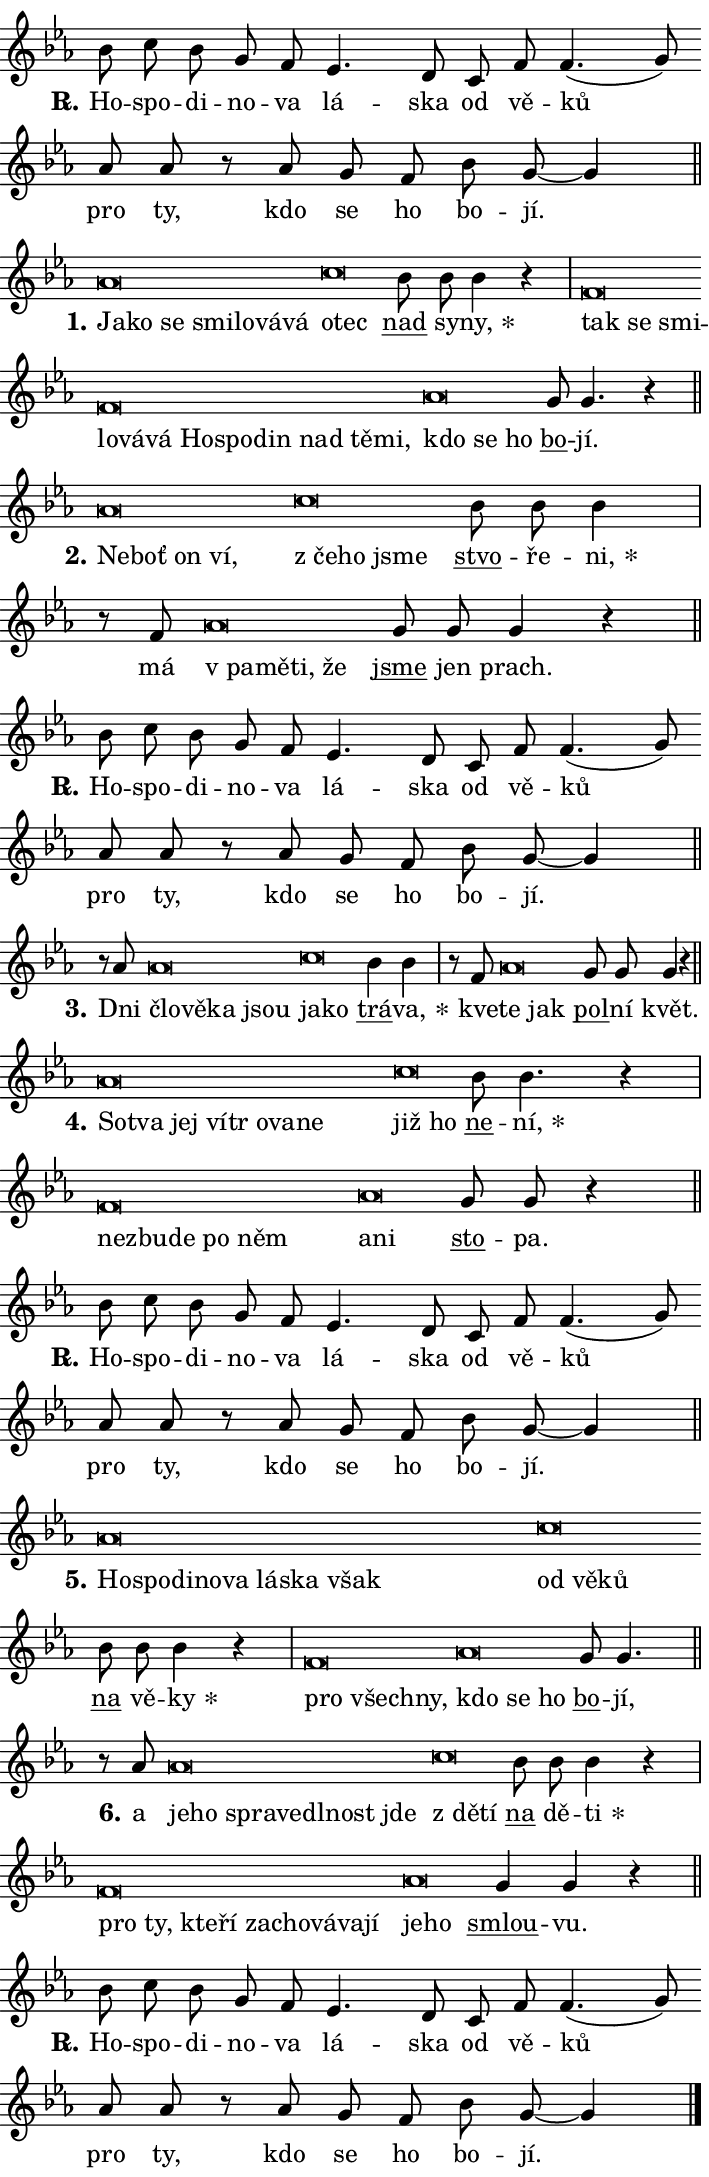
\version "2.24.0"
\header { tagline = "" }
\paper {
  indent = 0\cm
  top-margin = 0\cm
  right-margin = 0.13\cm % to fit lyric hyphens
  bottom-margin = 0\cm
  left-margin = 0\cm
  paper-width = 12\cm
  page-breaking = #ly:one-page-breaking
  system-system-spacing.basic-distance = #11
  score-system-spacing.basic-distance = #11
  ragged-last = ##f
}


%% Author: Thomas Morley
%% https://lists.gnu.org/archive/html/lilypond-user/2020-05/msg00002.html
#(define (line-position grob)
"Returns position of @var[grob} in current system:
   @code{'start}, if at first time-step
   @code{'end}, if at last time-step
   @code{'middle} otherwise
"
  (let* ((col (ly:item-get-column grob))
         (ln (ly:grob-object col 'left-neighbor))
         (rn (ly:grob-object col 'right-neighbor))
         (col-to-check-left (if (ly:grob? ln) ln col))
         (col-to-check-right (if (ly:grob? rn) rn col))
         (break-dir-left
           (and
             (ly:grob-property col-to-check-left 'non-musical #f)
             (ly:item-break-dir col-to-check-left)))
         (break-dir-right
           (and
             (ly:grob-property col-to-check-right 'non-musical #f)
             (ly:item-break-dir col-to-check-right))))
        (cond ((eqv? 1 break-dir-left) 'start)
              ((eqv? -1 break-dir-right) 'end)
              (else 'middle))))

#(define (tranparent-at-line-position vctor)
  (lambda (grob)
  "Relying on @code{line-position} select the relevant enry from @var{vctor}.
Used to determine transparency,"
    (case (line-position grob)
      ((end) (not (vector-ref vctor 0)))
      ((middle) (not (vector-ref vctor 1)))
      ((start) (not (vector-ref vctor 2))))))

noteHeadBreakVisibility =
#(define-music-function (break-visibility)(vector?)
"Makes @code{NoteHead}s transparent relying on @var{break-visibility}"
#{
  \override NoteHead.transparent =
    #(tranparent-at-line-position break-visibility)
#})

#(define delete-ledgers-for-transparent-note-heads
  (lambda (grob)
    "Reads whether a @code{NoteHead} is transparent.
If so this @code{NoteHead} is removed from @code{'note-heads} from
@var{grob}, which is supposed to be @code{LedgerLineSpanner}.
As a result ledgers are not printed for this @code{NoteHead}"
    (let* ((nhds-array (ly:grob-object grob 'note-heads))
           (nhds-list
             (if (ly:grob-array? nhds-array)
                 (ly:grob-array->list nhds-array)
                 '()))
           ;; Relies on the transparent-property being done before
           ;; Staff.LedgerLineSpanner.after-line-breaking is executed.
           ;; This is fragile ...
           (to-keep
             (remove
               (lambda (nhd)
                 (ly:grob-property nhd 'transparent #f))
               nhds-list)))
      ;; TODO find a better method to iterate over grob-arrays, similiar
      ;; to filter/remove etc for lists
      ;; For now rebuilt from scratch
      (set! (ly:grob-object grob 'note-heads)  '())
      (for-each
        (lambda (nhd)
          (ly:pointer-group-interface::add-grob grob 'note-heads nhd))
        to-keep))))

squashNotes = {
  \override NoteHead.X-extent = #'(-0.2 . 0.2)
  \override NoteHead.Y-extent = #'(-0.75 . 0)
  \override NoteHead.stencil =
    #(lambda (grob)
       (let ((pos (ly:grob-property grob 'staff-position)))
         (begin
           (if (< pos -7) (display "ERROR: Lower brevis then expected\n") (display ""))
           (if (<= pos -6) ly:text-interface::print ly:note-head::print))))
}
unSquashNotes = {
  \revert NoteHead.X-extent
  \revert NoteHead.Y-extent
  \revert NoteHead.stencil
}

hideNotes = \noteHeadBreakVisibility #begin-of-line-visible
unHideNotes = \noteHeadBreakVisibility #all-visible

% work-around for resetting accidentals
% https://lilypond.org/doc/v2.23/Documentation/notation/displaying-rhythms#unmetered-music
cadenzaMeasure = {
  \cadenzaOff
  \partial 1024 s1024
  \cadenzaOn
}

#(define-markup-command (accent layout props text) (markup?)
  "Underline accented syllable"
  (interpret-markup layout props
    #{\markup \override #'(offset . 4.3) \underline { #text }#}))

responsum = \markup \concat {
  "R" \hspace #-1.05 \path #0.1 #'((moveto 0 0.07) (lineto 0.9 0.8)) \hspace #0.05 "."
}

spaceSize = #0.6828661417322834 % exact space size for TeX Gyre Schola

\layout {
  \context {
    \Staff
    \remove "Time_signature_engraver"
    \override LedgerLineSpanner.after-line-breaking = #delete-ledgers-for-transparent-note-heads
  }
  \context {
    \Lyrics {
      \override LyricSpace.minimum-distance = \spaceSize
      \override LyricText.font-name = #"TeX Gyre Schola"
      \override LyricText.font-size = 1
      \override StanzaNumber.font-name = #"TeX Gyre Schola Bold"
      \override StanzaNumber.font-size = 1
    }
  }
  \context {
    \Score 
    \override NoteHead.text =
      #(lambda (grob) 
        (let ((pos (ly:grob-property grob 'staff-position)))
          #{\markup {
            \combine
              \halign #-0.55 \raise #(if (= pos -6) 0 0.5) \override #'(thickness . 2) \draw-line #'(3.2 . 0)
              \musicglyph "noteheads.sM1"
          }#}))
  }
}

% magnetic-lyrics.ily
%
%   written by
%     Jean Abou Samra <jean@abou-samra.fr>
%     Werner Lemberg <wl@gnu.org>
%
%   adapted by
%     Jiri Hon <jiri.hon@gmail.com>
%
% Version 2022-Apr-15

% https://www.mail-archive.com/lilypond-user@gnu.org/msg149350.html

#(define (Left_hyphen_pointer_engraver context)
   "Collect syllable-hyphen-syllable occurrences in lyrics and store
them in properties.  This engraver only looks to the left.  For
example, if the lyrics input is @code{foo -- bar}, it does the
following.

@itemize @bullet
@item
Set the @code{text} property of the @code{LyricHyphen} grob between
@q{foo} and @q{bar} to @code{foo}.

@item
Set the @code{left-hyphen} property of the @code{LyricText} grob with
text @q{foo} to the @code{LyricHyphen} grob between @q{foo} and
@q{bar}.
@end itemize

Use this auxiliary engraver in combination with the
@code{lyric-@/text::@/apply-@/magnetic-@/offset!} hook."
   (let ((hyphen #f)
         (text #f))
     (make-engraver
      (acknowledgers
       ((lyric-syllable-interface engraver grob source-engraver)
        (set! text grob)))
      (end-acknowledgers
       ((lyric-hyphen-interface engraver grob source-engraver)
        ;(when (not (grob::has-interface grob 'lyric-space-interface))
          (set! hyphen grob)));)
      ((stop-translation-timestep engraver)
       (when (and text hyphen)
         (ly:grob-set-object! text 'left-hyphen hyphen))
       (set! text #f)
       (set! hyphen #f)))))

#(define (lyric-text::apply-magnetic-offset! grob)
   "If the space between two syllables is less than the value in
property @code{LyricText@/.details@/.squash-threshold}, move the right
syllable to the left so that it gets concatenated with the left
syllable.

Use this function as a hook for
@code{LyricText@/.after-@/line-@/breaking} if the
@code{Left_@/hyphen_@/pointer_@/engraver} is active."
   (let ((hyphen (ly:grob-object grob 'left-hyphen #f)))
     (when hyphen
       (let ((left-text (ly:spanner-bound hyphen LEFT)))
         (when (grob::has-interface left-text 'lyric-syllable-interface)
           (let* ((common (ly:grob-common-refpoint grob left-text X))
                  (this-x-ext (ly:grob-extent grob common X))
                  (left-x-ext
                   (begin
                     ;; Trigger magnetism for left-text.
                     (ly:grob-property left-text 'after-line-breaking)
                     (ly:grob-extent left-text common X)))
                  ;; `delta` is the gap width between two syllables.
                  (delta (- (interval-start this-x-ext)
                            (interval-end left-x-ext)))
                  (details (ly:grob-property grob 'details))
                  (threshold (assoc-get 'squash-threshold details 0.2)))
             (when (< delta threshold)
               (let* (;; We have to manipulate the input text so that
                      ;; ligatures crossing syllable boundaries are not
                      ;; disabled.  For languages based on the Latin
                      ;; script this is essentially a beautification.
                      ;; However, for non-Western scripts it can be a
                      ;; necessity.
                      (lt (ly:grob-property left-text 'text))
                      (rt (ly:grob-property grob 'text))
                      (is-space (grob::has-interface hyphen 'lyric-space-interface))
                      (space (if is-space " " ""))
                      (extra-delta (if is-space spaceSize 0))
                      ;; Append new syllable.
                      (ltrt-space (if (and (string? lt) (string? rt))
                                (string-append lt space rt)
                                (make-concat-markup (list lt space rt))))
                      ;; Right-align `ltrt` to the right side.
                      (ltrt-space-markup (grob-interpret-markup
                               grob
                               (make-translate-markup
                                (cons (interval-length this-x-ext) 0)
                                (make-right-align-markup ltrt-space)))))
                 (begin
                   ;; Don't print `left-text`.
                   (ly:grob-set-property! left-text 'stencil #f)
                   ;; Set text and stencil (which holds all collected
                   ;; syllables so far) and shift it to the left.
                   (ly:grob-set-property! grob 'text ltrt-space)
                   (ly:grob-set-property! grob 'stencil ltrt-space-markup)
                   (ly:grob-translate-axis! grob (- (- delta extra-delta)) X))))))))))


#(define (lyric-hyphen::displace-bounds-first grob)
   ;; Make very sure this callback isn't triggered too early.
   (let ((left (ly:spanner-bound grob LEFT))
         (right (ly:spanner-bound grob RIGHT)))
     (ly:grob-property left 'after-line-breaking)
     (ly:grob-property right 'after-line-breaking)
     (ly:lyric-hyphen::print grob)))

squashThreshold = #0.4

\layout {
  \context {
    \Lyrics
    \consists #Left_hyphen_pointer_engraver
    \override LyricText.after-line-breaking =
      #lyric-text::apply-magnetic-offset!
    \override LyricHyphen.stencil = #lyric-hyphen::displace-bounds-first
    \override LyricText.details.squash-threshold = \squashThreshold
    \override LyricHyphen.minimum-distance = 0
    \override LyricHyphen.minimum-length = \squashThreshold
  }
}

squashText = \override LyricText.details.squash-threshold = 9999
unSquashText = \override LyricText.details.squash-threshold = \squashThreshold

leftText = \override LyricText.self-alignment-X = #LEFT
unLeftText = \revert LyricText.self-alignment-X

starOffset = #(lambda (grob) 
                (let ((x_offset (ly:self-alignment-interface::aligned-on-x-parent grob)))
                  (if (= x_offset 0) 0 (+ x_offset 1.2))))

star = #(define-music-function (syllable)(string?)
"Append star separator at the end of a syllable"
#{
  \once \override LyricText.X-offset = #starOffset
  \lyricmode { \markup {
    #syllable
    \override #'((font-name . "TeX Gyre Schola Bold")) \hspace #0.2 \lower #0.65 \larger "*"
  } }
#})

starAccent = #(define-music-function (syllable)(string?)
"Append star separator at the end of a syllable and make accent"
#{
  \once \override LyricText.X-offset = #starOffset
  \lyricmode { \markup {
    \accent #syllable
    \override #'((font-name . "TeX Gyre Schola Bold")) \hspace #0.2 \lower #0.65 \larger "*"
  } }
#})

breath = #(define-music-function (syllable)(string?)
"Append breathing indicator at the end of a syllable"
#{
  \lyricmode { \markup { #syllable "+" } }
#})

optionalBreath = #(define-music-function (syllable)(string?)
"Append optional breathing indicator at the end of a syllable"
#{
  \lyricmode { \markup { #syllable "(+)" } }
#})


\score {
    <<
        \new Voice = "melody" { \cadenzaOn \key es \major \relative { bes'8 c bes g f es4. d8 \bar "" c f f4.( g8)] \bar "" as as \bar "" r as g f bes g~ g4 \cadenzaMeasure \bar "||" \break } }
        \new Lyrics \lyricsto "melody" { \lyricmode { \set stanza = \responsum
Ho -- spo -- di -- no -- va lá -- ska od vě -- ků pro ty, kdo se ho bo -- jí. } }
    >>
    \layout {}
}

\score {
    <<
        \new Voice = "melody" { \cadenzaOn \key es \major \relative { \squashNotes as'\breve*1/16 \hideNotes \breve*1/16 \bar "" \breve*1/16 \bar "" \breve*1/16 \bar "" \breve*1/16 \bar "" \breve*1/16 \breve*1/16 \bar "" \unHideNotes \unSquashNotes \squashNotes c\breve*1/16 \hideNotes \breve*1/16 \bar "" \unHideNotes \unSquashNotes \bar "" bes8 bes bes4 r \cadenzaMeasure \bar "|" \squashNotes f\breve*1/16 \hideNotes \breve*1/16 \bar "" \breve*1/16 \bar "" \breve*1/16 \bar "" \breve*1/16 \bar "" \breve*1/16 \bar "" \breve*1/16 \bar "" \breve*1/16 \bar "" \breve*1/16 \bar "" \breve*1/16 \bar "" \breve*1/16 \breve*1/16 \bar "" \unHideNotes \unSquashNotes \squashNotes as\breve*1/16 \hideNotes \breve*1/16 \breve*1/16 \bar "" \unHideNotes \unSquashNotes \bar "" g8 g4. r4 \cadenzaMeasure \bar "||" \break } }
        \new Lyrics \lyricsto "melody" { \lyricmode { \set stanza = "1."
\leftText Ja -- \squashText ko se smi -- lo -- vá -- vá \unSquashText o -- \squashText tec \unLeftText \unSquashText \markup \accent nad sy -- \star ny, \leftText tak \squashText se smi -- lo -- vá -- vá Ho -- spo -- din nad tě -- mi, \unSquashText kdo \squashText se ho \unLeftText \unSquashText \markup \accent bo -- jí. } }
    >>
    \layout {}
}

\score {
    <<
        \new Voice = "melody" { \cadenzaOn \key es \major \relative { \squashNotes as'\breve*1/16 \hideNotes \breve*1/16 \bar "" \breve*1/16 \breve*1/16 \bar "" \unHideNotes \unSquashNotes \squashNotes c\breve*1/16 \hideNotes \breve*1/16 \breve*1/16 \bar "" \unHideNotes \unSquashNotes \bar "" bes8 bes bes4 \cadenzaMeasure \bar "|" r8 f8 \squashNotes as\breve*1/16 \hideNotes \breve*1/16 \bar "" \breve*1/16 \breve*1/16 \bar "" \unHideNotes \unSquashNotes \bar "" g8 g g4 r4 \cadenzaMeasure \bar "||" \break } }
        \new Lyrics \lyricsto "melody" { \lyricmode { \set stanza = "2."
\leftText Ne -- \squashText boť on ví, \unSquashText "z če" -- \squashText ho jsme \unLeftText \unSquashText \markup \accent stvo -- ře -- \star ni, má \leftText "v pa" -- \squashText mě -- ti, že \unLeftText \unSquashText \markup \accent jsme jen prach. } }
    >>
    \layout {}
}

\score {
    <<
        \new Voice = "melody" { \cadenzaOn \key es \major \relative { bes'8 c bes g f es4. d8 \bar "" c f f4.( g8)] \bar "" as as \bar "" r as g f bes g~ g4 \cadenzaMeasure \bar "||" \break } }
        \new Lyrics \lyricsto "melody" { \lyricmode { \set stanza = \responsum
Ho -- spo -- di -- no -- va lá -- ska od vě -- ků pro ty, kdo se ho bo -- jí. } }
    >>
    \layout {}
}

\score {
    <<
        \new Voice = "melody" { \cadenzaOn \key es \major \relative { r8 as'8 \squashNotes as\breve*1/16 \hideNotes \breve*1/16 \bar "" \breve*1/16 \breve*1/16 \bar "" \unHideNotes \unSquashNotes \squashNotes c\breve*1/16 \hideNotes \breve*1/16 \bar "" \unHideNotes \unSquashNotes \bar "" bes4 bes \cadenzaMeasure \bar "|" r8 f \squashNotes as\breve*1/16 \hideNotes \breve*1/16 \bar "" \unHideNotes \unSquashNotes \bar "" g8 g g4 r \cadenzaMeasure \bar "||" \break } }
        \new Lyrics \lyricsto "melody" { \lyricmode { \set stanza = "3."
Dni \leftText člo -- \squashText vě -- ka jsou \unSquashText ja -- \squashText ko \unLeftText \unSquashText \markup \accent trá -- \star va, kve -- \leftText te \squashText jak \unLeftText \unSquashText \markup \accent pol -- ní květ. } }
    >>
    \layout {}
}

\score {
    <<
        \new Voice = "melody" { \cadenzaOn \key es \major \relative { \squashNotes as'\breve*1/16 \hideNotes \breve*1/16 \bar "" \breve*1/16 \bar "" \breve*1/16 \bar "" \breve*1/16 \bar "" \breve*1/16 \bar "" \breve*1/16 \breve*1/16 \bar "" \unHideNotes \unSquashNotes \squashNotes c\breve*1/16 \hideNotes \breve*1/16 \bar "" \unHideNotes \unSquashNotes \bar "" bes8 bes4. r4 \cadenzaMeasure \bar "|" \squashNotes f\breve*1/16 \hideNotes \breve*1/16 \bar "" \breve*1/16 \bar "" \breve*1/16 \breve*1/16 \bar "" \unHideNotes \unSquashNotes \squashNotes as\breve*1/16 \hideNotes \breve*1/16 \bar "" \unHideNotes \unSquashNotes \bar "" g8 g r4 \cadenzaMeasure \bar "||" \break } }
        \new Lyrics \lyricsto "melody" { \lyricmode { \set stanza = "4."
\leftText So -- \squashText tva jej ví -- tr o -- va -- ne \unSquashText již \squashText ho \unLeftText \unSquashText \markup \accent ne -- \star ní, \leftText ne -- \squashText zbu -- de po něm \unSquashText a -- \squashText ni \unLeftText \unSquashText \markup \accent sto -- pa. } }
    >>
    \layout {}
}

\score {
    <<
        \new Voice = "melody" { \cadenzaOn \key es \major \relative { bes'8 c bes g f es4. d8 \bar "" c f f4.( g8)] \bar "" as as \bar "" r as g f bes g~ g4 \cadenzaMeasure \bar "||" \break } }
        \new Lyrics \lyricsto "melody" { \lyricmode { \set stanza = \responsum
Ho -- spo -- di -- no -- va lá -- ska od vě -- ků pro ty, kdo se ho bo -- jí. } }
    >>
    \layout {}
}

\score {
    <<
        \new Voice = "melody" { \cadenzaOn \key es \major \relative { \squashNotes as'\breve*1/16 \hideNotes \breve*1/16 \bar "" \breve*1/16 \bar "" \breve*1/16 \bar "" \breve*1/16 \bar "" \breve*1/16 \bar "" \breve*1/16 \breve*1/16 \bar "" \unHideNotes \unSquashNotes \squashNotes c\breve*1/16 \hideNotes \breve*1/16 \breve*1/16 \bar "" \unHideNotes \unSquashNotes \bar "" bes8 bes bes4 r \cadenzaMeasure \bar "|" \squashNotes f\breve*1/16 \hideNotes \breve*1/16 \breve*1/16 \bar "" \unHideNotes \unSquashNotes \squashNotes as\breve*1/16 \hideNotes \breve*1/16 \breve*1/16 \bar "" \unHideNotes \unSquashNotes \bar "" g8 g4. \cadenzaMeasure \bar "||" \break } }
        \new Lyrics \lyricsto "melody" { \lyricmode { \set stanza = "5."
\leftText Ho -- \squashText spo -- di -- no -- va lá -- ska však \unSquashText od \squashText vě -- ků \unLeftText \unSquashText \markup \accent na vě -- \star ky \leftText pro \squashText všech -- ny, \unSquashText kdo \squashText se ho \unLeftText \unSquashText \markup \accent bo -- jí, } }
    >>
    \layout {}
}

\score {
    <<
        \new Voice = "melody" { \cadenzaOn \key es \major \relative { r8 as'8 \squashNotes as\breve*1/16 \hideNotes \breve*1/16 \bar "" \breve*1/16 \bar "" \breve*1/16 \bar "" \breve*1/16 \bar "" \breve*1/16 \breve*1/16 \bar "" \unHideNotes \unSquashNotes \squashNotes c\breve*1/16 \hideNotes \breve*1/16 \bar "" \unHideNotes \unSquashNotes \bar "" bes8 bes bes4 r \cadenzaMeasure \bar "|" \squashNotes f\breve*1/16 \hideNotes \breve*1/16 \bar "" \breve*1/16 \bar "" \breve*1/16 \bar "" \breve*1/16 \bar "" \breve*1/16 \bar "" \breve*1/16 \bar "" \breve*1/16 \breve*1/16 \bar "" \unHideNotes \unSquashNotes \squashNotes as\breve*1/16 \hideNotes \breve*1/16 \bar "" \unHideNotes \unSquashNotes \bar "" g4 g r \cadenzaMeasure \bar "||" \break } }
        \new Lyrics \lyricsto "melody" { \lyricmode { \set stanza = "6."
a \leftText je -- \squashText ho spra -- ve -- dl -- nost jde \unSquashText "z dě" -- \squashText tí \unLeftText \unSquashText \markup \accent na dě -- \star ti \leftText pro \squashText ty, kte -- ří za -- cho -- vá -- va -- jí \unSquashText je -- \squashText ho \unLeftText \unSquashText \markup \accent smlou -- vu. } }
    >>
    \layout {}
}

\score {
    <<
        \new Voice = "melody" { \cadenzaOn \key es \major \relative { bes'8 c bes g f es4. d8 \bar "" c f f4.( g8)] \bar "" as as \bar "" r as g f bes g~ g4 \cadenzaMeasure \bar "||" \break } \bar "|." }
        \new Lyrics \lyricsto "melody" { \lyricmode { \set stanza = \responsum
Ho -- spo -- di -- no -- va lá -- ska od vě -- ků pro ty, kdo se ho bo -- jí. } }
    >>
    \layout {}
}
